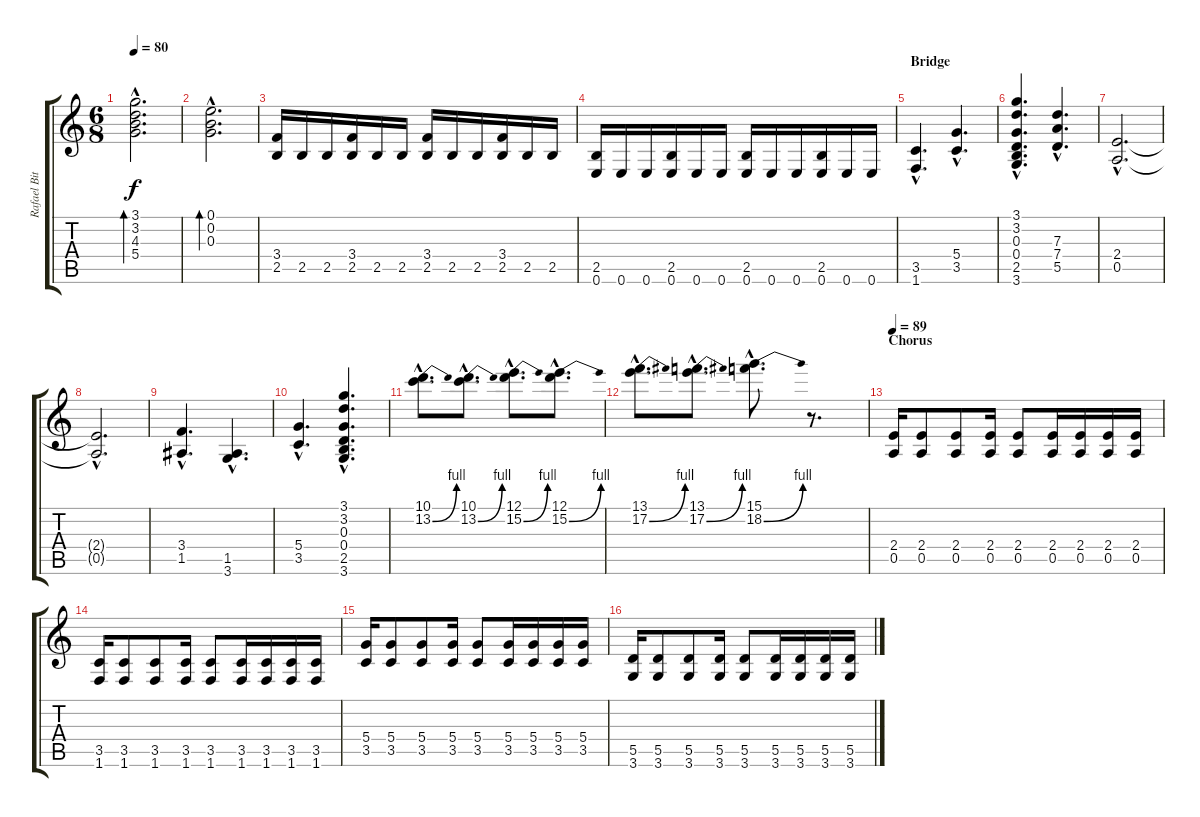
\track ("Rafael Bittencourt" "Rafael Bit") {instrument overdrivenguitar}
\staff {score tabs}
\tuning (E4 B3 G3 D3 A2 E2) {hide}
\ts (6 8)
\tempo 80
\clef g2
\ks c
(3.1{hac} 3.2{hac} 4.3{hac} 5.4{hac}).2{d bd 480 dy f} |
(0.1{hac} 0.2{hac} 0.3{hac}).2{d bd 480} |
(3.4 2.5).16{instrument overdrivenguitar} 2.5.16 2.5.16 (3.4 2.5).16 2.5.16 2.5.16 (3.4 2.5).16 2.5.16 2.5.16 (3.4 2.5).16 2.5.16 2.5.16 |
(2.5 0.6).16 0.6.16 0.6.16 (2.5 0.6).16 0.6.16 0.6.16 (2.5 0.6).16 0.6.16 0.6.16 (2.5 0.6).16 0.6.16 0.6.16 |
\section ("" "Bridge")
(3.5{hac} 1.6{hac}).4{d} (5.4{hac} 3.5{hac}).4{d} |
(3.1{hac} 3.2{hac} 0.3{hac} 0.4{hac} 2.5{hac} 3.6{hac}).4{d} (7.3{hac} 7.4{hac} 5.5{hac}).4{d} |
(2.4{hac} 0.5{hac}).2{d} |
(2.4{hac t} 0.5{hac t}).2{d} |
(3.4{hac} 1.5{hac}).4{d} (1.5{hac} 3.6{hac}).4{d} |
(5.4{hac} 3.5{hac}).4{d} (3.1{hac} 3.2{hac} 0.3{hac} 0.4{hac} 2.5{hac} 3.6{hac}).4{d} |
(10.1{hac} 13.2{be (bend 0 0 60 4) hac}).8{d} (10.1{hac} 13.2{be (bend 0 0 60 4) hac}).8{d} (12.1{hac} 15.2{be (bend 0 0 60 4) hac}).8{d} (12.1{hac} 15.2{be (bend 0 0 60 4) hac}).8{d} |
(13.1{hac} 17.2{be (bend 0 0 60 4) hac}).8{d} (13.1{hac} 17.2{be (bend 0 0 60 4) hac}).8{d} (15.1{hac} 18.2{be (bend 0 0 60 4) hac}).8{d} r.8{d} |
\section ("" "Chorus")
\tempo 89
(2.4 0.5).16 (2.4 0.5).8 (2.4 0.5).8 (2.4 0.5).16 (2.4 0.5).8 (2.4 0.5).16 (2.4 0.5).16 (2.4 0.5).16 (2.4 0.5).16 |
(3.5 1.6).16 (3.5 1.6).8 (3.5 1.6).8 (3.5 1.6).16 (3.5 1.6).8 (3.5 1.6).16 (3.5 1.6).16 (3.5 1.6).16 (3.5 1.6).16 |
(5.4 3.5).16 (5.4 3.5).8 (5.4 3.5).8 (5.4 3.5).16 (5.4 3.5).8 (5.4 3.5).16 (5.4 3.5).16 (5.4 3.5).16 (5.4 3.5).16 |
(5.5 3.6).16 (5.5 3.6).8 (5.5 3.6).8 (5.5 3.6).16 (5.5 3.6).8 (5.5 3.6).16 (5.5 3.6).16 (5.5 3.6).16 (5.5 3.6).16
